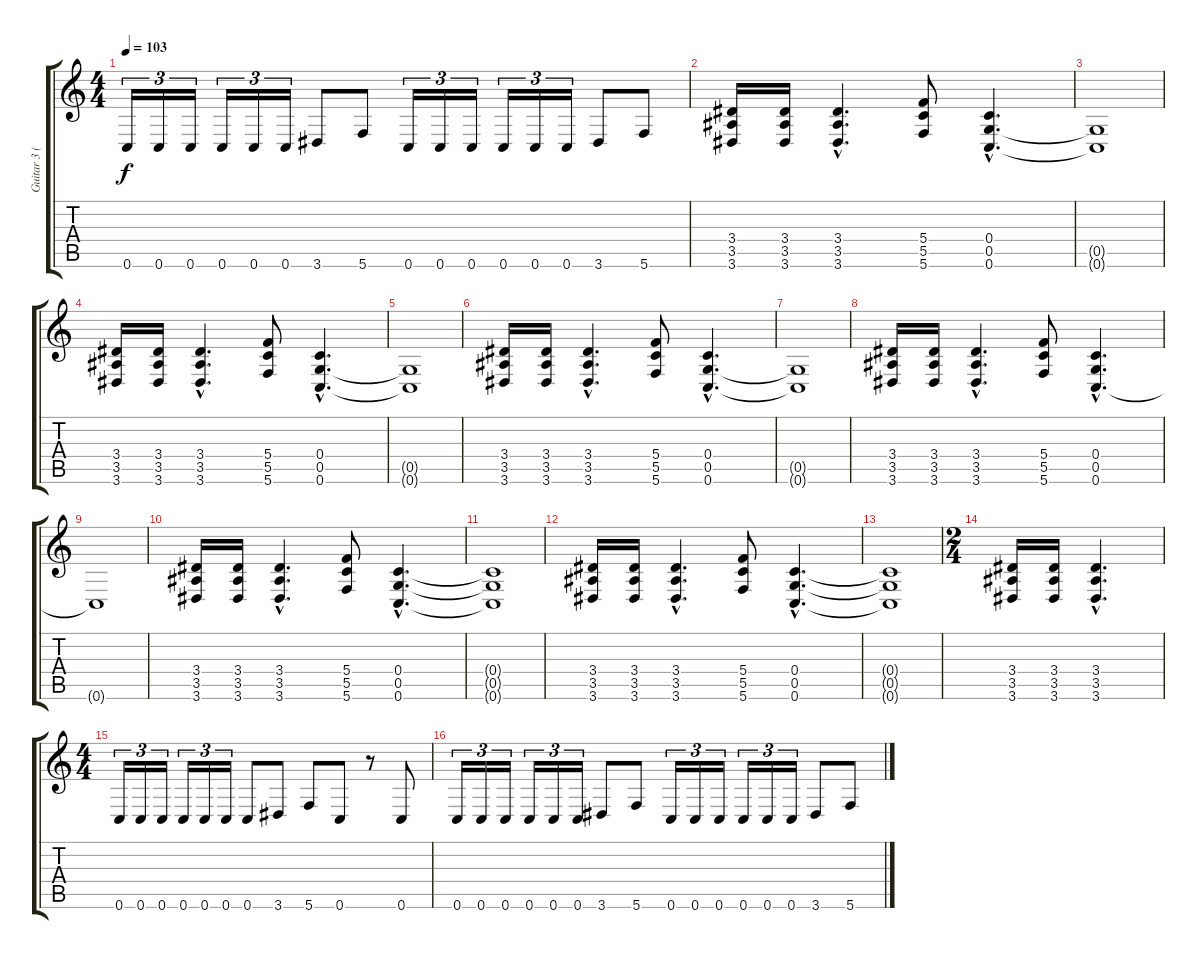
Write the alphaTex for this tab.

\track ("Guitar 3 (Kirk)" "Guitar 3 (") {instrument distortionguitar}
\staff {score tabs}
\tuning (D4 A3 F3 C3 G2 C2) {hide}
\ts (4 4)
\tempo 103
\clef g2
\ks c
0.6.16{tu (3 2) dy f} 0.6.16{tu (3 2)} 0.6.16{tu (3 2)} 0.6.16{tu (3 2)} 0.6.16{tu (3 2)} 0.6.16{tu (3 2)} 3.6.8 5.6.8 0.6.16{tu (3 2)} 0.6.16{tu (3 2)} 0.6.16{tu (3 2)} 0.6.16{tu (3 2)} 0.6.16{tu (3 2)} 0.6.16{tu (3 2)} 3.6.8 5.6.8 |
(3.4 3.5 3.6).16 (3.4 3.5 3.6).16 (3.4{hac} 3.5{hac} 3.6{hac}).4{d} (5.4 5.5 5.6).8 (0.4{hac} 0.5{hac} 0.6{hac}).4{d} |
(0.5{t} 0.6{t}).1 |
(3.4 3.5 3.6).16 (3.4 3.5 3.6).16 (3.4{hac} 3.5{hac} 3.6{hac}).4{d} (5.4 5.5 5.6).8 (0.4{hac} 0.5{hac} 0.6{hac}).4{d} |
(0.5{t} 0.6{t}).1 |
(3.4 3.5 3.6).16 (3.4 3.5 3.6).16 (3.4{hac} 3.5{hac} 3.6{hac}).4{d} (5.4 5.5 5.6).8 (0.4{hac} 0.5{hac} 0.6{hac}).4{d} |
(0.5{t} 0.6{t}).1 |
(3.4 3.5 3.6).16 (3.4 3.5 3.6).16 (3.4{hac} 3.5{hac} 3.6{hac}).4{d} (5.4 5.5 5.6).8 (0.4{hac} 0.5{hac} 0.6{hac}).4{d} |
0.6{t}.1 |
(3.4 3.5 3.6).16 (3.4 3.5 3.6).16 (3.4{hac} 3.5{hac} 3.6{hac}).4{d} (5.4 5.5 5.6).8 (0.4{hac} 0.5{hac} 0.6{hac}).4{d} |
(0.4{t} 0.5{t} 0.6{t}).1 |
(3.4 3.5 3.6).16 (3.4 3.5 3.6).16 (3.4{hac} 3.5{hac} 3.6{hac}).4{d} (5.4 5.5 5.6).8 (0.4{hac} 0.5{hac} 0.6{hac}).4{d} |
(0.4{t} 0.5{t} 0.6{t}).1 |
\ts (2 4)
(3.4 3.5 3.6).16 (3.4 3.5 3.6).16 (3.4{hac} 3.5{hac} 3.6{hac}).4{d} |
\ts (4 4)
0.6.16{tu (3 2)} 0.6.16{tu (3 2)} 0.6.16{tu (3 2)} 0.6.16{tu (3 2)} 0.6.16{tu (3 2)} 0.6.16{tu (3 2)} 0.6.8 3.6.8 5.6.8 0.6.8 r.8 0.6.8 |
0.6.16{tu (3 2)} 0.6.16{tu (3 2)} 0.6.16{tu (3 2)} 0.6.16{tu (3 2)} 0.6.16{tu (3 2)} 0.6.16{tu (3 2)} 3.6.8 5.6.8 0.6.16{tu (3 2)} 0.6.16{tu (3 2)} 0.6.16{tu (3 2)} 0.6.16{tu (3 2)} 0.6.16{tu (3 2)} 0.6.16{tu (3 2)} 3.6.8 5.6.8
